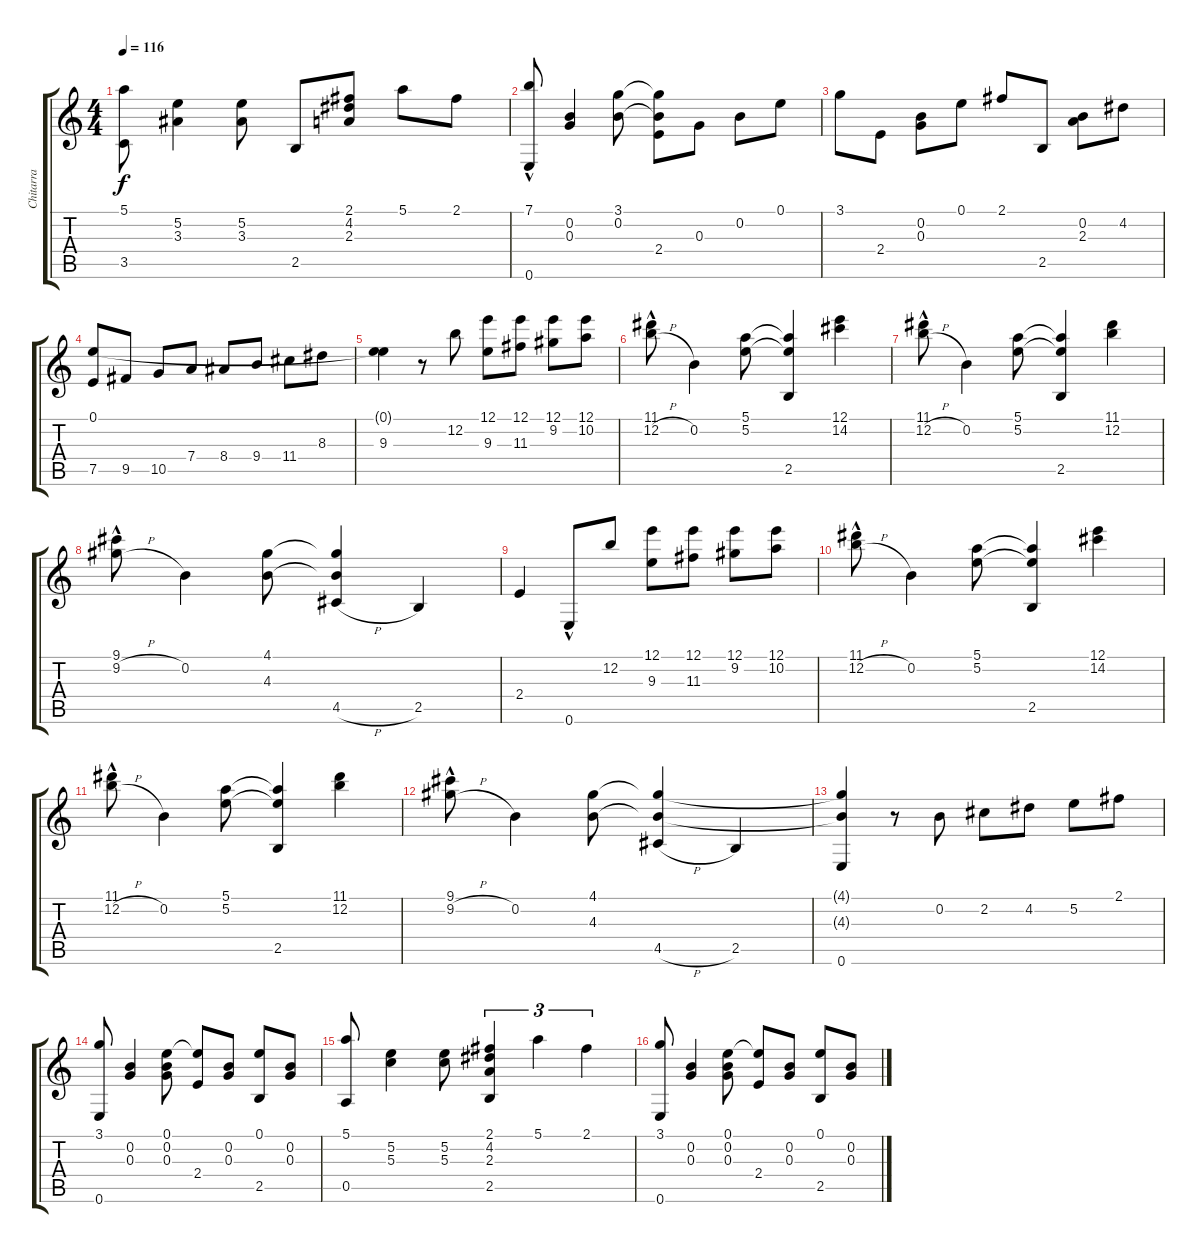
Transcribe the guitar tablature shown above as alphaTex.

\track ("Chitarra" "Chitarra") {instrument acousticguitarnylon}
\staff {score tabs}
\tuning (E4 B3 G3 D3 A2 E2) {hide}
\ts (4 4)
\tempo 116
\clef g2
\ks c
(5.1 3.5).8{dy f} (5.2 3.3).4 (5.2 3.3).8 2.5.8 (2.1 4.2 2.3).8 5.1.8 2.1.8 |
(7.1{hac} 0.6).8 (0.2 0.3).4 (3.1 0.2).8 (3.1{t} 0.2{t} 2.4).8 0.3.8 0.2.8 0.1.8 |
3.1.8 2.4.8 (0.2 0.3).8 0.1.8 2.1.8 2.5.8 (0.2 2.3).8 4.2.8 |
(0.1 7.5).8 9.5.8 10.5.8 7.4.8 8.4.8 9.4.8 11.4.8 8.3.8 |
(0.1{t} 9.3).4 r.8 12.2.8 (12.1 9.3).8 (12.1 11.3).8 (12.1 9.2).8 (12.1 10.2).8 |
(11.1{hac} 12.2{h}).8 0.2.4 (5.1 5.2).8 (5.1{t} 5.2{t} 2.5).4 (12.1 14.2).4 |
(11.1{hac} 12.2{h}).8 0.2.4 (5.1 5.2).8 (5.1{t} 5.2{t} 2.5).4 (11.1 12.2).4 |
(9.1{hac} 9.2{h}).8 0.2.4 (4.1 4.3).8 (4.1{t} 4.3{t} 4.5{h}).4 2.5.4 |
2.4.4 0.6{hac}.8 12.2.8 (12.1 9.3).8 (12.1 11.3).8 (12.1 9.2).8 (12.1 10.2).8 |
(11.1{hac} 12.2{h}).8 0.2.4 (5.1 5.2).8 (5.1{t} 5.2{t} 2.5).4 (12.1 14.2).4 |
(11.1{hac} 12.2{h}).8 0.2.4 (5.1 5.2).8 (5.1{t} 5.2{t} 2.5).4 (11.1 12.2).4 |
(9.1{hac} 9.2{h}).8 0.2.4 (4.1 4.3).8 (4.1{t} 4.3{t} 4.5{h}).4 2.5.4 |
(4.1{t} 4.3{t} 0.6).4 r.8 0.2.8 2.2.8 4.2.8 5.2.8 2.1.8 |
(3.1 0.6).8 (0.2 0.3).4 (0.1 0.2 0.3).8 (0.1{t} 2.4).8 (0.2 0.3).8 (0.1 2.5).8 (0.2 0.3).8 |
(5.1 0.5).8 (5.2 5.3).4 (5.2 5.3).8 (2.1 4.2 2.3 2.5).4{tu (3 2)} 5.1.4{tu (3 2)} 2.1.4{tu (3 2)} |
(3.1 0.6).8 (0.2 0.3).4 (0.1 0.2 0.3).8 (0.1{t} 2.4).8 (0.2 0.3).8 (0.1 2.5).8 (0.2 0.3).8
